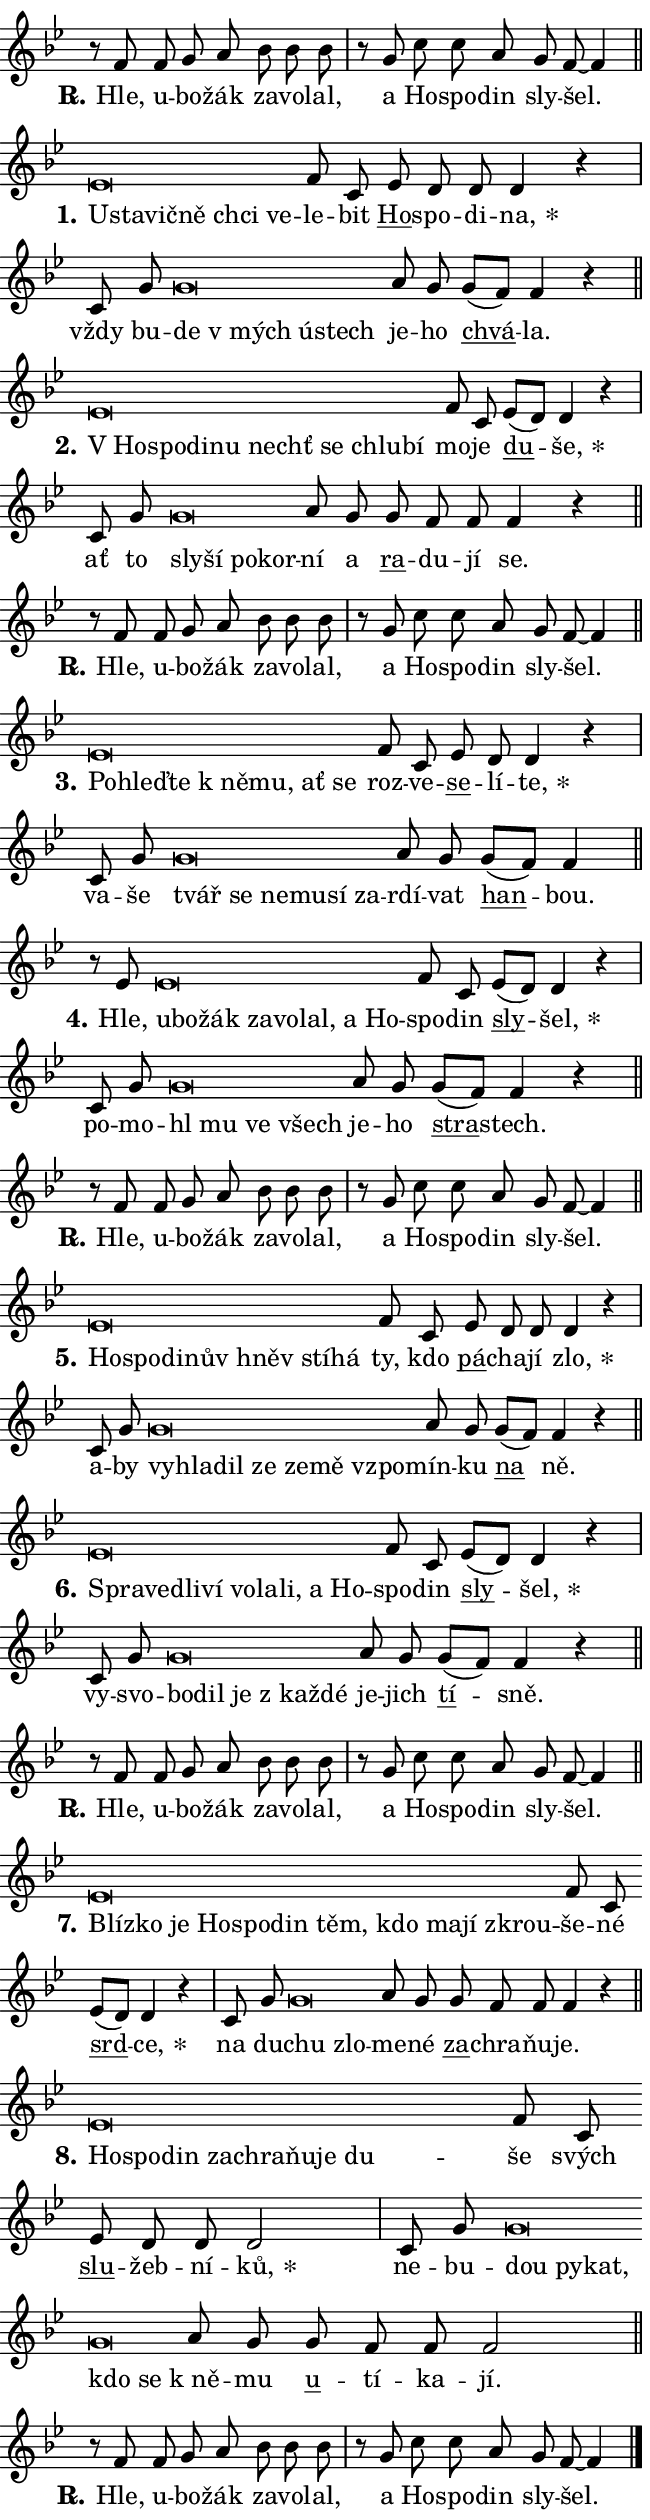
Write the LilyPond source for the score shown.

\version "2.24.0"
\header { tagline = "" }
\paper {
  indent = 0\cm
  top-margin = 0\cm
  right-margin = 0.13\cm % to fit lyric hyphens
  bottom-margin = 0\cm
  left-margin = 0\cm
  paper-width = 11\cm
  page-breaking = #ly:one-page-breaking
  system-system-spacing.basic-distance = #11
  score-system-spacing.basic-distance = #11
  ragged-last = ##f
}


%% Author: Thomas Morley
%% https://lists.gnu.org/archive/html/lilypond-user/2020-05/msg00002.html
#(define (line-position grob)
"Returns position of @var[grob} in current system:
   @code{'start}, if at first time-step
   @code{'end}, if at last time-step
   @code{'middle} otherwise
"
  (let* ((col (ly:item-get-column grob))
         (ln (ly:grob-object col 'left-neighbor))
         (rn (ly:grob-object col 'right-neighbor))
         (col-to-check-left (if (ly:grob? ln) ln col))
         (col-to-check-right (if (ly:grob? rn) rn col))
         (break-dir-left
           (and
             (ly:grob-property col-to-check-left 'non-musical #f)
             (ly:item-break-dir col-to-check-left)))
         (break-dir-right
           (and
             (ly:grob-property col-to-check-right 'non-musical #f)
             (ly:item-break-dir col-to-check-right))))
        (cond ((eqv? 1 break-dir-left) 'start)
              ((eqv? -1 break-dir-right) 'end)
              (else 'middle))))

#(define (tranparent-at-line-position vctor)
  (lambda (grob)
  "Relying on @code{line-position} select the relevant enry from @var{vctor}.
Used to determine transparency,"
    (case (line-position grob)
      ((end) (not (vector-ref vctor 0)))
      ((middle) (not (vector-ref vctor 1)))
      ((start) (not (vector-ref vctor 2))))))

noteHeadBreakVisibility =
#(define-music-function (break-visibility)(vector?)
"Makes @code{NoteHead}s transparent relying on @var{break-visibility}"
#{
  \override NoteHead.transparent =
    #(tranparent-at-line-position break-visibility)
#})

#(define delete-ledgers-for-transparent-note-heads
  (lambda (grob)
    "Reads whether a @code{NoteHead} is transparent.
If so this @code{NoteHead} is removed from @code{'note-heads} from
@var{grob}, which is supposed to be @code{LedgerLineSpanner}.
As a result ledgers are not printed for this @code{NoteHead}"
    (let* ((nhds-array (ly:grob-object grob 'note-heads))
           (nhds-list
             (if (ly:grob-array? nhds-array)
                 (ly:grob-array->list nhds-array)
                 '()))
           ;; Relies on the transparent-property being done before
           ;; Staff.LedgerLineSpanner.after-line-breaking is executed.
           ;; This is fragile ...
           (to-keep
             (remove
               (lambda (nhd)
                 (ly:grob-property nhd 'transparent #f))
               nhds-list)))
      ;; TODO find a better method to iterate over grob-arrays, similiar
      ;; to filter/remove etc for lists
      ;; For now rebuilt from scratch
      (set! (ly:grob-object grob 'note-heads)  '())
      (for-each
        (lambda (nhd)
          (ly:pointer-group-interface::add-grob grob 'note-heads nhd))
        to-keep))))

squashNotes = {
  \override NoteHead.X-extent = #'(-0.2 . 0.2)
  \override NoteHead.Y-extent = #'(-0.75 . 0)
  \override NoteHead.stencil =
    #(lambda (grob)
       (let ((pos (ly:grob-property grob 'staff-position)))
         (begin
           (if (< pos -7) (display "ERROR: Lower brevis then expected\n") (display ""))
           (if (<= pos -6) ly:text-interface::print ly:note-head::print))))
}
unSquashNotes = {
  \revert NoteHead.X-extent
  \revert NoteHead.Y-extent
  \revert NoteHead.stencil
}

hideNotes = \noteHeadBreakVisibility #begin-of-line-visible
unHideNotes = \noteHeadBreakVisibility #all-visible

% work-around for resetting accidentals
% https://lilypond.org/doc/v2.23/Documentation/notation/displaying-rhythms#unmetered-music
cadenzaMeasure = {
  \cadenzaOff
  \partial 1024 s1024
  \cadenzaOn
}

#(define-markup-command (accent layout props text) (markup?)
  "Underline accented syllable"
  (interpret-markup layout props
    #{\markup \override #'(offset . 4.3) \underline { #text }#}))

responsum = \markup \concat {
  "R" \hspace #-1.05 \path #0.1 #'((moveto 0 0.07) (lineto 0.9 0.8)) \hspace #0.05 "."
}

spaceSize = #0.6828661417322834 % exact space size for TeX Gyre Schola

\layout {
  \context {
    \Staff
    \remove "Time_signature_engraver"
    \override LedgerLineSpanner.after-line-breaking = #delete-ledgers-for-transparent-note-heads
  }
  \context {
    \Lyrics {
      \override LyricSpace.minimum-distance = \spaceSize
      \override LyricText.font-name = #"TeX Gyre Schola"
      \override LyricText.font-size = 1
      \override StanzaNumber.font-name = #"TeX Gyre Schola Bold"
      \override StanzaNumber.font-size = 1
    }
  }
  \context {
    \Score 
    \override NoteHead.text =
      #(lambda (grob) 
        (let ((pos (ly:grob-property grob 'staff-position)))
          #{\markup {
            \combine
              \halign #-0.55 \raise #(if (= pos -6) 0 0.5) \override #'(thickness . 2) \draw-line #'(3.2 . 0)
              \musicglyph "noteheads.sM1"
          }#}))
  }
}

% magnetic-lyrics.ily
%
%   written by
%     Jean Abou Samra <jean@abou-samra.fr>
%     Werner Lemberg <wl@gnu.org>
%
%   adapted by
%     Jiri Hon <jiri.hon@gmail.com>
%
% Version 2022-Apr-15

% https://www.mail-archive.com/lilypond-user@gnu.org/msg149350.html

#(define (Left_hyphen_pointer_engraver context)
   "Collect syllable-hyphen-syllable occurrences in lyrics and store
them in properties.  This engraver only looks to the left.  For
example, if the lyrics input is @code{foo -- bar}, it does the
following.

@itemize @bullet
@item
Set the @code{text} property of the @code{LyricHyphen} grob between
@q{foo} and @q{bar} to @code{foo}.

@item
Set the @code{left-hyphen} property of the @code{LyricText} grob with
text @q{foo} to the @code{LyricHyphen} grob between @q{foo} and
@q{bar}.
@end itemize

Use this auxiliary engraver in combination with the
@code{lyric-@/text::@/apply-@/magnetic-@/offset!} hook."
   (let ((hyphen #f)
         (text #f))
     (make-engraver
      (acknowledgers
       ((lyric-syllable-interface engraver grob source-engraver)
        (set! text grob)))
      (end-acknowledgers
       ((lyric-hyphen-interface engraver grob source-engraver)
        ;(when (not (grob::has-interface grob 'lyric-space-interface))
          (set! hyphen grob)));)
      ((stop-translation-timestep engraver)
       (when (and text hyphen)
         (ly:grob-set-object! text 'left-hyphen hyphen))
       (set! text #f)
       (set! hyphen #f)))))

#(define (lyric-text::apply-magnetic-offset! grob)
   "If the space between two syllables is less than the value in
property @code{LyricText@/.details@/.squash-threshold}, move the right
syllable to the left so that it gets concatenated with the left
syllable.

Use this function as a hook for
@code{LyricText@/.after-@/line-@/breaking} if the
@code{Left_@/hyphen_@/pointer_@/engraver} is active."
   (let ((hyphen (ly:grob-object grob 'left-hyphen #f)))
     (when hyphen
       (let ((left-text (ly:spanner-bound hyphen LEFT)))
         (when (grob::has-interface left-text 'lyric-syllable-interface)
           (let* ((common (ly:grob-common-refpoint grob left-text X))
                  (this-x-ext (ly:grob-extent grob common X))
                  (left-x-ext
                   (begin
                     ;; Trigger magnetism for left-text.
                     (ly:grob-property left-text 'after-line-breaking)
                     (ly:grob-extent left-text common X)))
                  ;; `delta` is the gap width between two syllables.
                  (delta (- (interval-start this-x-ext)
                            (interval-end left-x-ext)))
                  (details (ly:grob-property grob 'details))
                  (threshold (assoc-get 'squash-threshold details 0.2)))
             (when (< delta threshold)
               (let* (;; We have to manipulate the input text so that
                      ;; ligatures crossing syllable boundaries are not
                      ;; disabled.  For languages based on the Latin
                      ;; script this is essentially a beautification.
                      ;; However, for non-Western scripts it can be a
                      ;; necessity.
                      (lt (ly:grob-property left-text 'text))
                      (rt (ly:grob-property grob 'text))
                      (is-space (grob::has-interface hyphen 'lyric-space-interface))
                      (space (if is-space " " ""))
                      (extra-delta (if is-space spaceSize 0))
                      ;; Append new syllable.
                      (ltrt-space (if (and (string? lt) (string? rt))
                                (string-append lt space rt)
                                (make-concat-markup (list lt space rt))))
                      ;; Right-align `ltrt` to the right side.
                      (ltrt-space-markup (grob-interpret-markup
                               grob
                               (make-translate-markup
                                (cons (interval-length this-x-ext) 0)
                                (make-right-align-markup ltrt-space)))))
                 (begin
                   ;; Don't print `left-text`.
                   (ly:grob-set-property! left-text 'stencil #f)
                   ;; Set text and stencil (which holds all collected
                   ;; syllables so far) and shift it to the left.
                   (ly:grob-set-property! grob 'text ltrt-space)
                   (ly:grob-set-property! grob 'stencil ltrt-space-markup)
                   (ly:grob-translate-axis! grob (- (- delta extra-delta)) X))))))))))


#(define (lyric-hyphen::displace-bounds-first grob)
   ;; Make very sure this callback isn't triggered too early.
   (let ((left (ly:spanner-bound grob LEFT))
         (right (ly:spanner-bound grob RIGHT)))
     (ly:grob-property left 'after-line-breaking)
     (ly:grob-property right 'after-line-breaking)
     (ly:lyric-hyphen::print grob)))

squashThreshold = #0.4

\layout {
  \context {
    \Lyrics
    \consists #Left_hyphen_pointer_engraver
    \override LyricText.after-line-breaking =
      #lyric-text::apply-magnetic-offset!
    \override LyricHyphen.stencil = #lyric-hyphen::displace-bounds-first
    \override LyricText.details.squash-threshold = \squashThreshold
    \override LyricHyphen.minimum-distance = 0
    \override LyricHyphen.minimum-length = \squashThreshold
  }
}

squashText = \override LyricText.details.squash-threshold = 9999
unSquashText = \override LyricText.details.squash-threshold = \squashThreshold

leftText = \override LyricText.self-alignment-X = #LEFT
unLeftText = \revert LyricText.self-alignment-X

starOffset = #(lambda (grob) 
                (let ((x_offset (ly:self-alignment-interface::aligned-on-x-parent grob)))
                  (if (= x_offset 0) 0 (+ x_offset 1.2))))

star = #(define-music-function (syllable)(string?)
"Append star separator at the end of a syllable"
#{
  \once \override LyricText.X-offset = #starOffset
  \lyricmode { \markup {
    #syllable
    \override #'((font-name . "TeX Gyre Schola Bold")) \hspace #0.2 \lower #0.65 \larger "*"
  } }
#})

starAccent = #(define-music-function (syllable)(string?)
"Append star separator at the end of a syllable and make accent"
#{
  \once \override LyricText.X-offset = #starOffset
  \lyricmode { \markup {
    \accent #syllable
    \override #'((font-name . "TeX Gyre Schola Bold")) \hspace #0.2 \lower #0.65 \larger "*"
  } }
#})

breath = #(define-music-function (syllable)(string?)
"Append breathing indicator at the end of a syllable"
#{
  \lyricmode { \markup { #syllable "+" } }
#})

optionalBreath = #(define-music-function (syllable)(string?)
"Append optional breathing indicator at the end of a syllable"
#{
  \lyricmode { \markup { #syllable "(+)" } }
#})


\score {
    <<
        \new Voice = "melody" { \cadenzaOn \key bes \major \relative { r8 f' f g a bes bes bes \cadenzaMeasure \bar "|" r g c c a g f~ f4 \cadenzaMeasure \bar "||" \break } }
        \new Lyrics \lyricsto "melody" { \lyricmode { \set stanza = \responsum
Hle, u -- bo -- žák za -- vo -- lal, a Ho -- spo -- din sly -- šel. } }
    >>
    \layout {}
}

\score {
    <<
        \new Voice = "melody" { \cadenzaOn \key bes \major \relative { \squashNotes es'\breve*1/16 \hideNotes \breve*1/16 \bar "" \breve*1/16 \bar "" \breve*1/16 \bar "" \breve*1/16 \breve*1/16 \bar "" \unHideNotes \unSquashNotes f8 c \bar "" es d d d4 r \cadenzaMeasure \bar "|" c8 g' \bar "" \squashNotes g\breve*1/16 \hideNotes \breve*1/16 \bar "" \breve*1/16 \breve*1/16 \bar "" \unHideNotes \unSquashNotes a8 g \bar "" g[( f)] f4 r \cadenzaMeasure \bar "||" \break } }
        \new Lyrics \lyricsto "melody" { \lyricmode { \set stanza = "1."
\leftText U -- \squashText sta -- vič -- ně chci ve -- \unLeftText \unSquashText le -- bit \markup \accent Ho -- spo -- di -- \star na, vždy bu -- \leftText de \squashText "v mých" ú -- stech \unLeftText \unSquashText je -- ho \markup \accent chvá -- la. } }
    >>
    \layout {}
}

\score {
    <<
        \new Voice = "melody" { \cadenzaOn \key bes \major \relative { \squashNotes es'\breve*1/16 \hideNotes \breve*1/16 \bar "" \breve*1/16 \bar "" \breve*1/16 \bar "" \breve*1/16 \bar "" \breve*1/16 \bar "" \breve*1/16 \breve*1/16 \bar "" \unHideNotes \unSquashNotes f8 c \bar "" es[( d)] d4 r \cadenzaMeasure \bar "|" c8 g' \bar "" \squashNotes g\breve*1/16 \hideNotes \breve*1/16 \bar "" \breve*1/16 \breve*1/16 \bar "" \unHideNotes \unSquashNotes a8 g \bar "" g f f f4 r \cadenzaMeasure \bar "||" \break } }
        \new Lyrics \lyricsto "melody" { \lyricmode { \set stanza = "2."
\leftText "V Ho" -- \squashText spo -- di -- nu nechť se chlu -- bí \unLeftText \unSquashText mo -- je \markup \accent du -- \star še, ať to \leftText sly -- \squashText ší po -- kor -- \unLeftText \unSquashText ní a \markup \accent ra -- du -- jí se. } }
    >>
    \layout {}
}

\score {
    <<
        \new Voice = "melody" { \cadenzaOn \key bes \major \relative { r8 f' f g a bes bes bes \cadenzaMeasure \bar "|" r g c c a g f~ f4 \cadenzaMeasure \bar "||" \break } }
        \new Lyrics \lyricsto "melody" { \lyricmode { \set stanza = \responsum
Hle, u -- bo -- žák za -- vo -- lal, a Ho -- spo -- din sly -- šel. } }
    >>
    \layout {}
}

\score {
    <<
        \new Voice = "melody" { \cadenzaOn \key bes \major \relative { \squashNotes es'\breve*1/16 \hideNotes \breve*1/16 \bar "" \breve*1/16 \bar "" \breve*1/16 \bar "" \breve*1/16 \bar "" \breve*1/16 \breve*1/16 \bar "" \unHideNotes \unSquashNotes f8 c \bar "" es d d4 r \cadenzaMeasure \bar "|" c8 g' \bar "" \squashNotes g\breve*1/16 \hideNotes \breve*1/16 \bar "" \breve*1/16 \bar "" \breve*1/16 \bar "" \breve*1/16 \breve*1/16 \bar "" \unHideNotes \unSquashNotes a8 g \bar "" g[( f)] f4 \cadenzaMeasure \bar "||" \break } }
        \new Lyrics \lyricsto "melody" { \lyricmode { \set stanza = "3."
\leftText Po -- \squashText hleď -- te "k ně" -- mu, ať se \unLeftText \unSquashText roz -- ve -- \markup \accent se -- lí -- \star te, va -- še \leftText tvář \squashText se ne -- mu -- sí za -- \unLeftText \unSquashText rdí -- vat \markup \accent han -- bou. } }
    >>
    \layout {}
}

\score {
    <<
        \new Voice = "melody" { \cadenzaOn \key bes \major \relative { r8 es' \squashNotes es\breve*1/16 \hideNotes \breve*1/16 \bar "" \breve*1/16 \bar "" \breve*1/16 \bar "" \breve*1/16 \bar "" \breve*1/16 \bar "" \breve*1/16 \breve*1/16 \bar "" \unHideNotes \unSquashNotes f8 c \bar "" es[( d)] d4 r \cadenzaMeasure \bar "|" c8 g' \bar "" \squashNotes g\breve*1/16 \hideNotes \breve*1/16 \bar "" \breve*1/16 \breve*1/16 \bar "" \unHideNotes \unSquashNotes a8 g \bar "" g[( f)] f4 r \cadenzaMeasure \bar "||" \break } }
        \new Lyrics \lyricsto "melody" { \lyricmode { \set stanza = "4."
Hle, \leftText u -- \squashText bo -- žák za -- vo -- lal, a Ho -- \unLeftText \unSquashText spo -- din \markup \accent sly -- \star šel, po -- mo -- \leftText hl \squashText mu ve všech \unLeftText \unSquashText je -- ho \markup \accent stra -- stech. } }
    >>
    \layout {}
}

\score {
    <<
        \new Voice = "melody" { \cadenzaOn \key bes \major \relative { r8 f' f g a bes bes bes \cadenzaMeasure \bar "|" r g c c a g f~ f4 \cadenzaMeasure \bar "||" \break } }
        \new Lyrics \lyricsto "melody" { \lyricmode { \set stanza = \responsum
Hle, u -- bo -- žák za -- vo -- lal, a Ho -- spo -- din sly -- šel. } }
    >>
    \layout {}
}

\score {
    <<
        \new Voice = "melody" { \cadenzaOn \key bes \major \relative { \squashNotes es'\breve*1/16 \hideNotes \breve*1/16 \bar "" \breve*1/16 \bar "" \breve*1/16 \bar "" \breve*1/16 \bar "" \breve*1/16 \breve*1/16 \bar "" \unHideNotes \unSquashNotes f8 c \bar "" es d d d4 r \cadenzaMeasure \bar "|" c8 g' \bar "" \squashNotes g\breve*1/16 \hideNotes \breve*1/16 \bar "" \breve*1/16 \bar "" \breve*1/16 \bar "" \breve*1/16 \bar "" \breve*1/16 \breve*1/16 \bar "" \unHideNotes \unSquashNotes a8 g \bar "" g[( f)] f4 r \cadenzaMeasure \bar "||" \break } }
        \new Lyrics \lyricsto "melody" { \lyricmode { \set stanza = "5."
\leftText Ho -- \squashText spo -- di -- nův hněv stí -- há \unLeftText \unSquashText ty, kdo \markup \accent pá -- cha -- jí \star zlo, a -- by \leftText vy -- \squashText hla -- dil ze ze -- mě vzpo -- \unLeftText \unSquashText mín -- ku \markup \accent na ně. } }
    >>
    \layout {}
}

\score {
    <<
        \new Voice = "melody" { \cadenzaOn \key bes \major \relative { \squashNotes es'\breve*1/16 \hideNotes \breve*1/16 \bar "" \breve*1/16 \bar "" \breve*1/16 \bar "" \breve*1/16 \bar "" \breve*1/16 \bar "" \breve*1/16 \bar "" \breve*1/16 \breve*1/16 \bar "" \unHideNotes \unSquashNotes f8 c \bar "" es[( d)] d4 r \cadenzaMeasure \bar "|" c8 g' \bar "" \squashNotes g\breve*1/16 \hideNotes \breve*1/16 \bar "" \breve*1/16 \bar "" \breve*1/16 \breve*1/16 \bar "" \unHideNotes \unSquashNotes a8 g \bar "" g[( f)] f4 r \cadenzaMeasure \bar "||" \break } }
        \new Lyrics \lyricsto "melody" { \lyricmode { \set stanza = "6."
\leftText Spra -- \squashText ve -- dli -- ví vo -- la -- li, a Ho -- \unLeftText \unSquashText spo -- din \markup \accent sly -- \star šel, vy -- svo -- \leftText bo -- \squashText dil je "z kaž" -- dé \unLeftText \unSquashText je -- jich \markup \accent tí -- sně. } }
    >>
    \layout {}
}

\score {
    <<
        \new Voice = "melody" { \cadenzaOn \key bes \major \relative { r8 f' f g a bes bes bes \cadenzaMeasure \bar "|" r g c c a g f~ f4 \cadenzaMeasure \bar "||" \break } }
        \new Lyrics \lyricsto "melody" { \lyricmode { \set stanza = \responsum
Hle, u -- bo -- žák za -- vo -- lal, a Ho -- spo -- din sly -- šel. } }
    >>
    \layout {}
}

\score {
    <<
        \new Voice = "melody" { \cadenzaOn \key bes \major \relative { \squashNotes es'\breve*1/16 \hideNotes \breve*1/16 \bar "" \breve*1/16 \bar "" \breve*1/16 \bar "" \breve*1/16 \bar "" \breve*1/16 \bar "" \breve*1/16 \bar "" \breve*1/16 \bar "" \breve*1/16 \bar "" \breve*1/16 \breve*1/16 \bar "" \unHideNotes \unSquashNotes f8 c \bar "" es[( d)] d4 r \cadenzaMeasure \bar "|" c8 g' \bar "" \squashNotes g\breve*1/16 \hideNotes \breve*1/16 \bar "" \unHideNotes \unSquashNotes a8 g \bar "" g f f f4 r \cadenzaMeasure \bar "||" \break } }
        \new Lyrics \lyricsto "melody" { \lyricmode { \set stanza = "7."
\leftText Blíz -- \squashText ko je Ho -- spo -- din těm, kdo ma -- jí zkrou -- \unLeftText \unSquashText še -- né \markup \accent srd -- \star ce, na du -- \leftText chu \squashText zlo -- \unLeftText \unSquashText me -- né \markup \accent za -- chra -- ňu -- je. } }
    >>
    \layout {}
}

\score {
    <<
        \new Voice = "melody" { \cadenzaOn \key bes \major \relative { \squashNotes es'\breve*1/16 \hideNotes \breve*1/16 \bar "" \breve*1/16 \bar "" \breve*1/16 \bar "" \breve*1/16 \bar "" \breve*1/16 \bar "" \breve*1/16 \breve*1/16 \bar "" \unHideNotes \unSquashNotes f8 c \bar "" es d d d2 \cadenzaMeasure \bar "|" c8 g' \bar "" \squashNotes g\breve*1/16 \hideNotes \breve*1/16 \bar "" \breve*1/16 \bar "" \breve*1/16 \breve*1/16 \bar "" \unHideNotes \unSquashNotes a8 g \bar "" g f f f2 \cadenzaMeasure \bar "||" \break } }
        \new Lyrics \lyricsto "melody" { \lyricmode { \set stanza = "8."
\leftText Ho -- \squashText spo -- din za -- chra -- ňu -- je du -- \unLeftText \unSquashText še svých \markup \accent slu -- žeb -- ní -- \star ků, ne -- bu -- \leftText dou \squashText py -- kat, kdo se \unLeftText \unSquashText "k ně" -- mu \markup \accent u -- tí -- ka -- jí. } }
    >>
    \layout {}
}

\score {
    <<
        \new Voice = "melody" { \cadenzaOn \key bes \major \relative { r8 f' f g a bes bes bes \cadenzaMeasure \bar "|" r g c c a g f~ f4 \cadenzaMeasure \bar "||" \break } \bar "|." }
        \new Lyrics \lyricsto "melody" { \lyricmode { \set stanza = \responsum
Hle, u -- bo -- žák za -- vo -- lal, a Ho -- spo -- din sly -- šel. } }
    >>
    \layout {}
}
